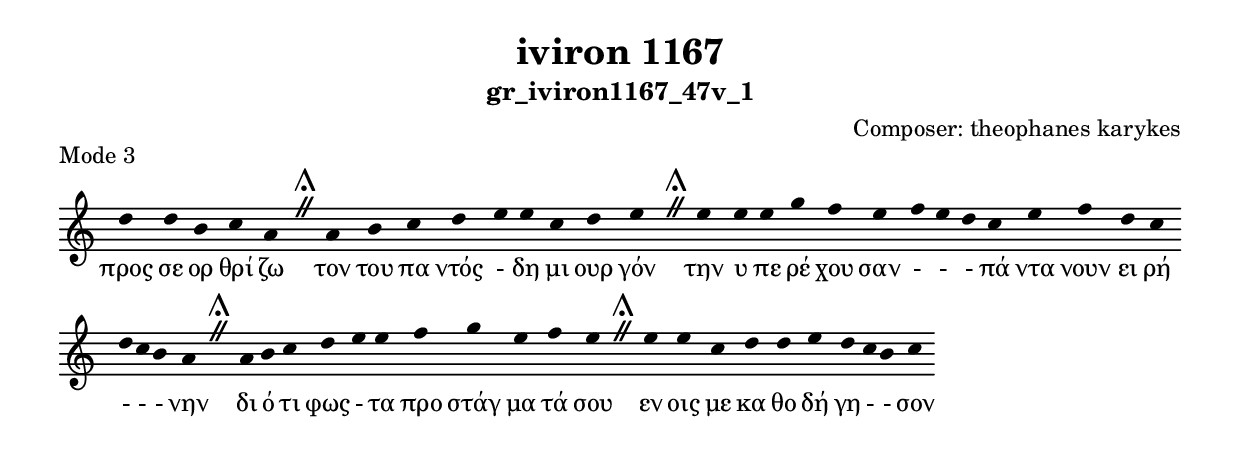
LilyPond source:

\include "gregorian.ly"

	\header {
 	  title = "iviron 1167"
	  subtitle = "gr_iviron1167_47v_1"
	  composer = "Composer: theophanes karykes"
	  piece = "Mode 3"
	}

	chant = {
	  d''4 d''4 b'4 c''4 a'4 \divisioMaior
 a'4 b'4 c''4 d''4 e''4 e''4 c''4 d''4 e''4 \divisioMaior
 e''4 e''4 e''4 g''4 f''4 e''4 f''4 e''4 d''4 c''4 e''4 f''4 d''4 c''4 d''4 c''4 b'4 a'4 \divisioMaior
 a'4 b'4 c''4 d''4 e''4 e''4 f''4 g''4 e''4 f''4 e''4 \divisioMaior
 e''4 e''4 c''4 d''4 d''4 e''4 d''4 c''4 b'4 c''4\finalis
	}

	verba = \lyricmode {προς σε ορ θρί ζω 
τον του πα ντός - δη μι ουρ γόν 
την υ πε ρέ χου σαν -  -  - πά ντα νουν ει ρή -  -  - νην 
δι ό τι φως - τα προ στάγ μα τά σου 
εν οις με κα θο δή γη -  - σον 
	}


	\score {
	  \new Staff <<
	  \new Voice = "melody" \chant
	  \new Lyrics = "one" \lyricsto melody \verba
	  >>
	  \layout {
	    \context {
	      \Staff
	      \remove "Time_signature_engraver"
	      \remove "Bar_engraver"
	    }
	    \context {
	      \Voice
	      \remove "Stem_engraver"
	    }
	  }
	}